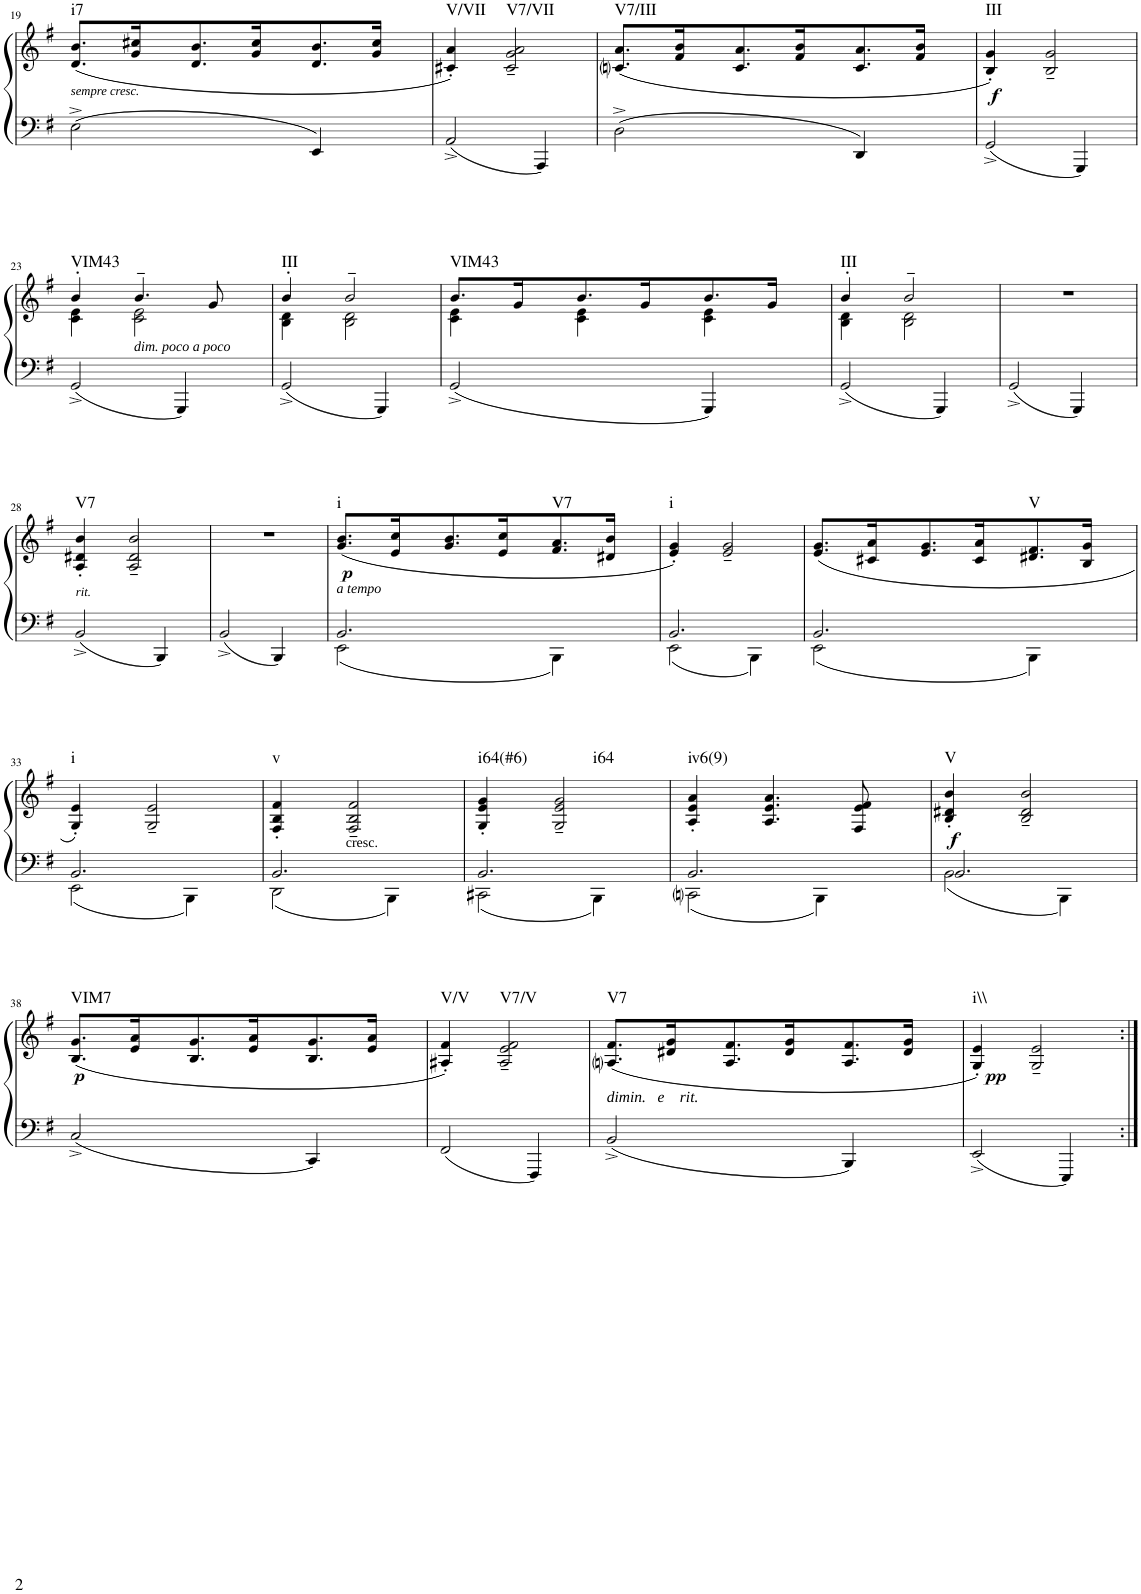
**kern	**kern	**dynam	**harte
*part1	*part1	*part1	*part1
*staff2	*staff1	*staff1/2	*
*I"Midi_1	*	*	*
!!LO:PB:g=z
*clefF4	*clefG2	*	*
*k[f#]	*k[f#]	*	*
*G:	*G:	*	*
*M3/4	*M3/4	*	*
=19	=19	=19	=19
!LO:TX:a:i:t=sempre cresc.	!	!	!LO:H:kt=i7
2E^\	(8.d/ 8.b/L	.	N
.	16g/ 16cc#X/K	.	.
.	8.d/ 8.b/	.	.
.	16g/ 16cc#/K	.	.
4EE/	8.d/ 8.b/	.	.
.	16g/ 16cc#/Jk	.	.
=20	=20	=20	=20
!	!	!	!LO:H:kt=V/VII
2AA^/	4c#X/' 4a/')	.	N
!	!	!	!LO:H:kt=V7/VII
.	2c#/~ 2g/~ 2a/~	.	N
4AAA/	.	.	.
=21	=21	=21	=21
!	!	!	!LO:H:kt=V7/III
2D^\	(8.cni/ 8.a/L	.	N
.	16f#/ 16b/K	.	.
.	8.c/ 8.a/	.	.
.	16f#/ 16b/K	.	.
4DD/	8.c/ 8.a/	.	.
.	16f#/ 16b/Jk	.	.
=22	=22	=22	=22
!	!	!LO:DY:b	!LO:H:kt=III
2GG^/	4B/' 4g/')	f	N
.	2B/~ 2g/~	.	.
4GGG/	.	.	.
!!LO:LB:g=z
=23	=23	=23	=23
*	*^	*	*
!	!	!	!	!LO:H:kt=VIM43
2GG^/	4b'/	4c\ 4e\	.	N
!	!LO:TX:b:i:t=dim. poco a poco	!	!	!
.	4.b~/	2c\ 2e\	.	.
4GGG/	.	.	.	.
.	8g/	.	.	.
=24	=24	=24	=24	=24
!	!	!	!	!LO:H:kt=III
2GG^/	4b'/	4B\ 4d\	.	N
.	2b~/	2B\ 2d\	.	.
4GGG/	.	.	.	.
=25	=25	=25	=25	=25
!	!	!	!	!LO:H:kt=VIM43
2GG^/	8.b/L	4c\ 4e\	.	N
.	16g/K	.	.	.
.	8.b/	4c\ 4e\	.	.
.	16g/K	.	.	.
4GGG/	8.b/	4c\ 4e\	.	.
.	16g/Jk	.	.	.
=26	=26	=26	=26	=26
!	!	!	!	!LO:H:kt=III
2GG^/	4b'/	4B\ 4d\	.	N
.	2b~/	2B\ 2d\	.	.
4GGG/	.	.	.	.
*	*v	*v	*	*
=27	=27	=27	=27
2GG^/	2.r	.	.
4GGG/	.	.	.
!!LO:LB:g=z
=28	=28	=28	=28
!	!LO:TX:b:i:t=rit.	!	!LO:H:kt=V7
2BB^/	4A/' 4d#X/' 4b/'	.	N
.	2A/~ 2d#/~ 2b/~	.	.
4BBB/	.	.	.
=29	=29	=29	=29
2BB^/	2.r	.	.
4BBB/	.	.	.
=30	=30	=30	=30
*^	*	*	*
!LO:TX:a:i:t=a tempo	!	!	!	!
!	!	!	!LO:DY:b	!LO:H:kt=i
2.BB/	2EE\	(8.g/ 8.b/L	p	N
.	.	16e/ 16cc/K	.	.
.	.	8.g/ 8.b/	.	.
.	.	16e/ 16cc/K	.	.
!	!	!	!	!LO:H:kt=V7
.	4BBB\	8.f#/ 8.a/	.	N
.	.	16d#X/ 16b/Jk	.	.
=31	=31	=31	=31	=31
!	!	!	!	!LO:H:kt=i
2.BB/	2EE\	4e/' 4g/')	.	N
.	.	2e/~ 2g/~	.	.
.	4BBB\	.	.	.
=32	=32	=32	=32	=32
2.BB/	2EE\	(8.e/ 8.g/L	.	.
.	.	16c#X/ 16a/K	.	.
.	.	8.e/ 8.g/	.	.
.	.	16c#/ 16a/K	.	.
!	!	!	!	!LO:H:kt=V
.	4BBB\	8.d#X/ 8.f#/	.	N
.	.	16B/ 16g/Jk	.	.
!!LO:LB:g=z
=33	=33	=33	=33	=33
!	!	!	!	!LO:H:kt=i
2.BB/	2EE\	4G/' 4e/')	.	N
.	.	2G/~ 2e/~	.	.
.	4BBB\	.	.	.
=34	=34	=34	=34	=34
!	!	!	!	!LO:H:kt=v
2.BB/	2DD\	4F#/' 4B/' 4f#/'	.	N
!	!	!LO:TX:b:t=cresc.	!	!
.	.	2F#/~ 2B/~ 2f#/~	.	.
.	4BBB\	.	.	.
=35	=35	=35	=35	=35
!	!	!	!	!LO:H:kt=i64(#6)
2.BB/	2CC#X\	4G/' 4e/' 4g/'	.	N
!	!	!	!	!LO:H:kt=i64
.	.	2G/~ 2e/~ 2g/~	.	N
.	4BBB\	.	.	.
=36	=36	=36	=36	=36
!	!	!	!	!LO:H:kt=iv6(9)
2.BB/	2CCni\	4A/' 4e/' 4a/'	.	N
.	.	4.A/ 4.e/ 4.a/	.	.
.	4BBB\	.	.	.
.	.	8F#/ 8e/ 8f#/	.	.
=37	=37	=37	=37	=37
!	!	!	!LO:DY:b	!LO:H:kt=V
2.BB/	2BB\	4B/' 4d#X/' 4b/'	f	N
.	.	2B/~ 2d#/~ 2b/~	.	.
.	4BBB\	.	.	.
!!LO:LB:g=z
=38	=38	=38	=38	=38
!	!	!	!LO:DY:b	!LO:H:kt=VIM7
*v	*v	*	*	*
2C^/	(8.B/ 8.g/L	p	N
.	16e/ 16a/K	.	.
.	8.B/ 8.g/	.	.
.	16e/ 16a/K	.	.
4CC/	8.B/ 8.g/	.	.
.	16e/ 16a/Jk	.	.
=39	=39	=39	=39
!	!	!	!LO:H:kt=V/V
2FF#/	4A#X/' 4f#/')	.	N
!	!	!	!LO:H:kt=V7/V
.	2A#/~ 2e/~ 2f#/~	.	N
4FFF#/	.	.	.
=40	=40	=40	=40
!LO:TX:a:i:t=dimin.   e    rit.	!	!	!LO:H:kt=V7
2BB^/	(8.Ani/ 8.f#/L	.	N
.	16d#X/ 16g/K	.	.
.	8.A/ 8.f#/	.	.
.	16d#/ 16g/K	.	.
4BBB/	8.A/ 8.f#/	.	.
.	16d#/ 16g/Jk	.	.
=41	=41	=41	=41
!	!	!LO:DY:b	!LO:H:kt=i\\
2EE^/	4G/' 4e/')	pp	N
.	2G/~ 2e/~	.	.
4EEE/	.	.	.
=:|!	=:|!	=:|!	=:|!
*-	*-	*-	*-
